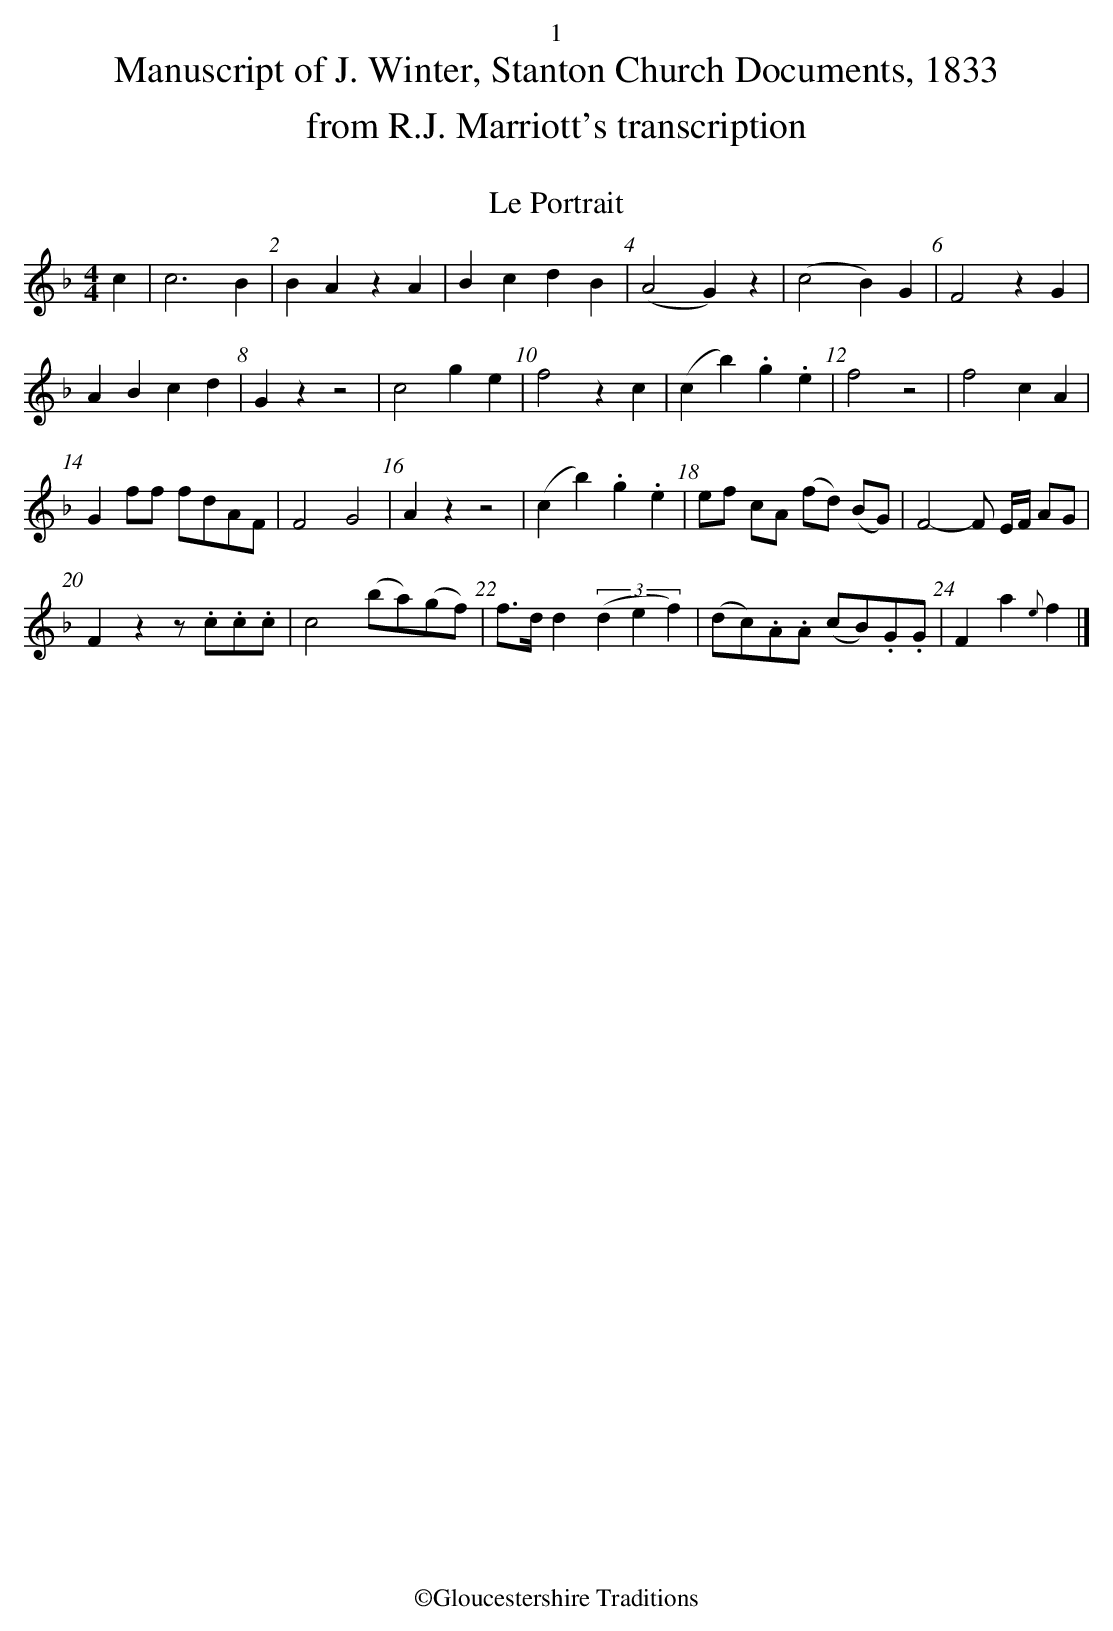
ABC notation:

X:1
T:Portrait, Le
M:4/4
L:1/4
K:F
c|c3B|BAzA|BcdB|(A2G)z|(c2B)G|F2zG|
ABcd|Gzz2|c2ge|f2zc|(cb).g.e|f2z2|f2cA|
Gf/f/ f/d/A/F/|F2G2|Azz2|(cb).g.e|e/f/ c/A/ (f/d/) (B/G/)|F2-F/ E//F// A/G/|
Fzz/ .c/.c/.c/|c2 (b/a/)(g/f/)|f/>d/ d ((3def)|(d/c/).A/.A/ (c/B/).G/.G/ |Fa{e}f|]
